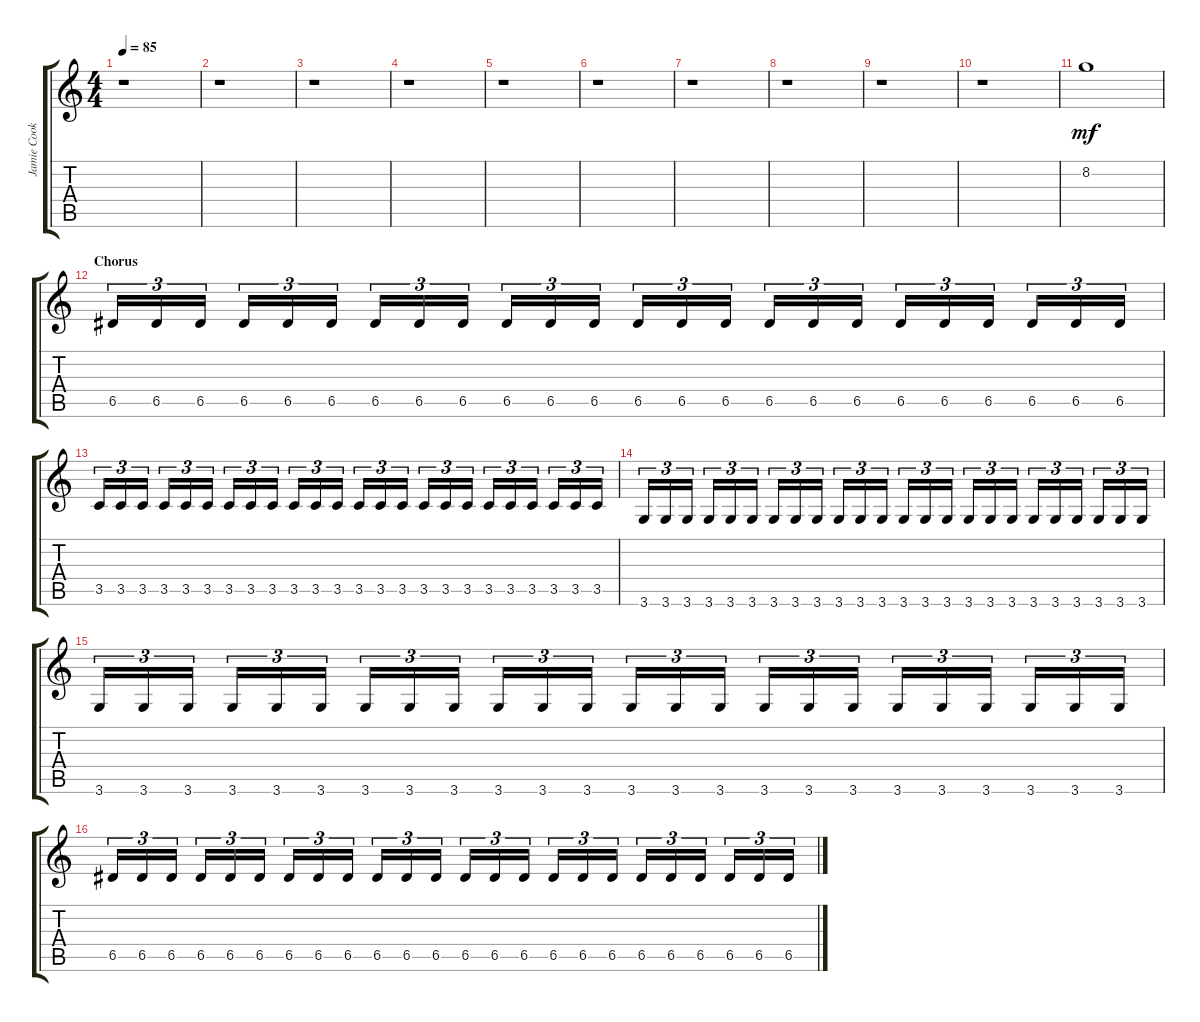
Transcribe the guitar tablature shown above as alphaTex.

\track ("Jamie Cook - Backing" "Jamie Cook") {instrument distortionguitar}
\staff {score tabs}
\tuning (E4 B3 G3 D3 A2 E2) {hide}
\ts (4 4)
\tempo 85
\clef g2
\ks c
r.1{dy mf} |
r.1 |
r.1 |
r.1 |
r.1 |
r.1 |
r.1 |
r.1 |
r.1 |
r.1 |
8.2.1 |
\section ("" "Chorus")
6.5.16{tu (3 2)} 6.5.16{tu (3 2)} 6.5.16{tu (3 2)} 6.5.16{tu (3 2)} 6.5.16{tu (3 2)} 6.5.16{tu (3 2)} 6.5.16{tu (3 2)} 6.5.16{tu (3 2)} 6.5.16{tu (3 2)} 6.5.16{tu (3 2)} 6.5.16{tu (3 2)} 6.5.16{tu (3 2)} 6.5.16{tu (3 2)} 6.5.16{tu (3 2)} 6.5.16{tu (3 2)} 6.5.16{tu (3 2)} 6.5.16{tu (3 2)} 6.5.16{tu (3 2)} 6.5.16{tu (3 2)} 6.5.16{tu (3 2)} 6.5.16{tu (3 2)} 6.5.16{tu (3 2)} 6.5.16{tu (3 2)} 6.5.16{tu (3 2)} |
3.5.16{tu (3 2)} 3.5.16{tu (3 2)} 3.5.16{tu (3 2)} 3.5.16{tu (3 2)} 3.5.16{tu (3 2)} 3.5.16{tu (3 2)} 3.5.16{tu (3 2)} 3.5.16{tu (3 2)} 3.5.16{tu (3 2)} 3.5.16{tu (3 2)} 3.5.16{tu (3 2)} 3.5.16{tu (3 2)} 3.5.16{tu (3 2)} 3.5.16{tu (3 2)} 3.5.16{tu (3 2)} 3.5.16{tu (3 2)} 3.5.16{tu (3 2)} 3.5.16{tu (3 2)} 3.5.16{tu (3 2)} 3.5.16{tu (3 2)} 3.5.16{tu (3 2)} 3.5.16{tu (3 2)} 3.5.16{tu (3 2)} 3.5.16{tu (3 2)} |
3.6.16{tu (3 2)} 3.6.16{tu (3 2)} 3.6.16{tu (3 2)} 3.6.16{tu (3 2)} 3.6.16{tu (3 2)} 3.6.16{tu (3 2)} 3.6.16{tu (3 2)} 3.6.16{tu (3 2)} 3.6.16{tu (3 2)} 3.6.16{tu (3 2)} 3.6.16{tu (3 2)} 3.6.16{tu (3 2)} 3.6.16{tu (3 2)} 3.6.16{tu (3 2)} 3.6.16{tu (3 2)} 3.6.16{tu (3 2)} 3.6.16{tu (3 2)} 3.6.16{tu (3 2)} 3.6.16{tu (3 2)} 3.6.16{tu (3 2)} 3.6.16{tu (3 2)} 3.6.16{tu (3 2)} 3.6.16{tu (3 2)} 3.6.16{tu (3 2)} |
3.6.16{tu (3 2)} 3.6.16{tu (3 2)} 3.6.16{tu (3 2)} 3.6.16{tu (3 2)} 3.6.16{tu (3 2)} 3.6.16{tu (3 2)} 3.6.16{tu (3 2)} 3.6.16{tu (3 2)} 3.6.16{tu (3 2)} 3.6.16{tu (3 2)} 3.6.16{tu (3 2)} 3.6.16{tu (3 2)} 3.6.16{tu (3 2)} 3.6.16{tu (3 2)} 3.6.16{tu (3 2)} 3.6.16{tu (3 2)} 3.6.16{tu (3 2)} 3.6.16{tu (3 2)} 3.6.16{tu (3 2)} 3.6.16{tu (3 2)} 3.6.16{tu (3 2)} 3.6.16{tu (3 2)} 3.6.16{tu (3 2)} 3.6.16{tu (3 2)} |
6.5.16{tu (3 2)} 6.5.16{tu (3 2)} 6.5.16{tu (3 2)} 6.5.16{tu (3 2)} 6.5.16{tu (3 2)} 6.5.16{tu (3 2)} 6.5.16{tu (3 2)} 6.5.16{tu (3 2)} 6.5.16{tu (3 2)} 6.5.16{tu (3 2)} 6.5.16{tu (3 2)} 6.5.16{tu (3 2)} 6.5.16{tu (3 2)} 6.5.16{tu (3 2)} 6.5.16{tu (3 2)} 6.5.16{tu (3 2)} 6.5.16{tu (3 2)} 6.5.16{tu (3 2)} 6.5.16{tu (3 2)} 6.5.16{tu (3 2)} 6.5.16{tu (3 2)} 6.5.16{tu (3 2)} 6.5.16{tu (3 2)} 6.5.16{tu (3 2)}
